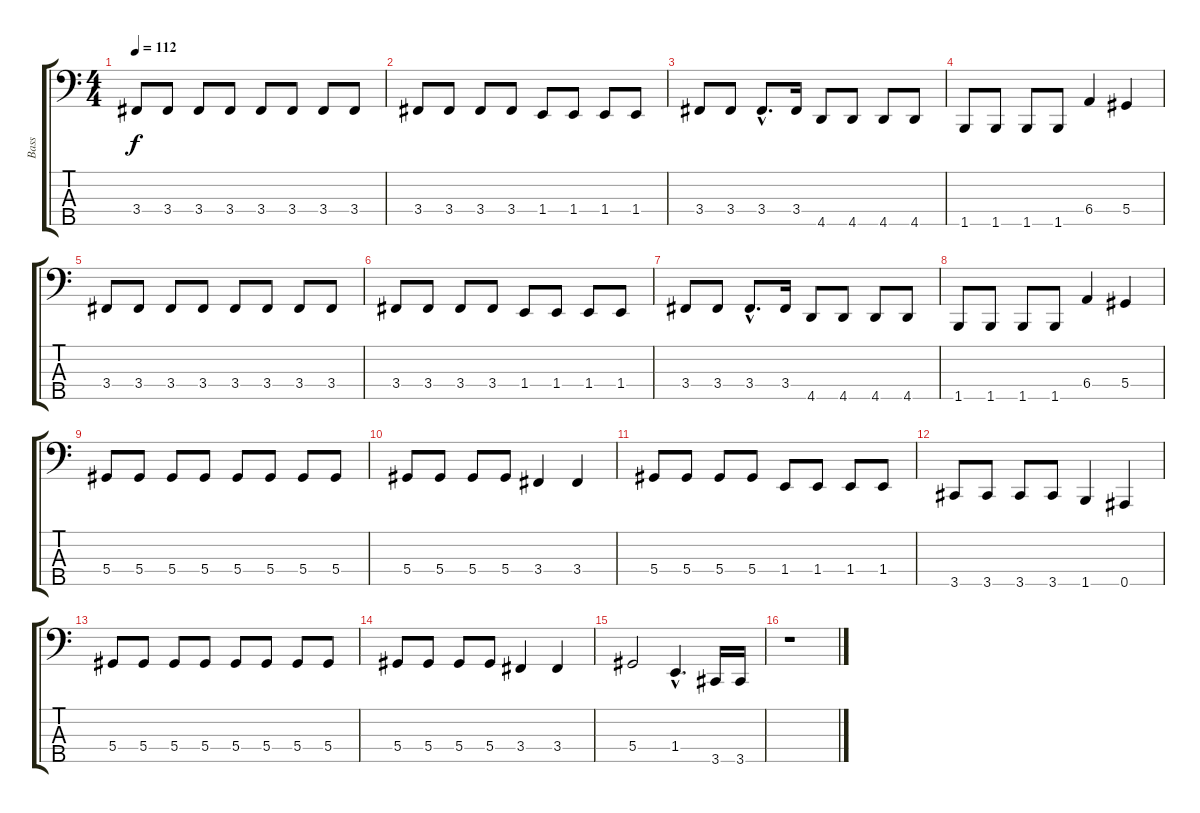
\track ("Bass" "Bass") {instrument electricbasspick}
\staff {score tabs}
\tuning (Gb2 Db2 Ab1 Eb1 Bb0) {hide}
\ts (4 4)
\tempo 112
\clef f4
\ks c
3.4.8{dy f} 3.4.8 3.4.8 3.4.8 3.4.8 3.4.8 3.4.8 3.4.8 |
3.4.8 3.4.8 3.4.8 3.4.8 1.4.8 1.4.8 1.4.8 1.4.8 |
3.4.8 3.4.8 3.4{hac}.8{d} 3.4.16 4.5.8 4.5.8 4.5.8 4.5.8 |
1.5.8 1.5.8 1.5.8 1.5.8 6.4.4 5.4.4 |
3.4.8 3.4.8 3.4.8 3.4.8 3.4.8 3.4.8 3.4.8 3.4.8 |
3.4.8 3.4.8 3.4.8 3.4.8 1.4.8 1.4.8 1.4.8 1.4.8 |
3.4.8 3.4.8 3.4{hac}.8{d} 3.4.16 4.5.8 4.5.8 4.5.8 4.5.8 |
1.5.8 1.5.8 1.5.8 1.5.8 6.4.4 5.4.4 |
5.4.8 5.4.8 5.4.8 5.4.8 5.4.8 5.4.8 5.4.8 5.4.8 |
5.4.8 5.4.8 5.4.8 5.4.8 3.4.4 3.4.4 |
5.4.8 5.4.8 5.4.8 5.4.8 1.4.8 1.4.8 1.4.8 1.4.8 |
3.5.8 3.5.8 3.5.8 3.5.8 1.5.4 0.5.4 |
5.4.8 5.4.8 5.4.8 5.4.8 5.4.8 5.4.8 5.4.8 5.4.8 |
5.4.8 5.4.8 5.4.8 5.4.8 3.4.4 3.4.4 |
5.4.2 1.4{hac}.4{d} 3.5.16 3.5.16 |
r.1
